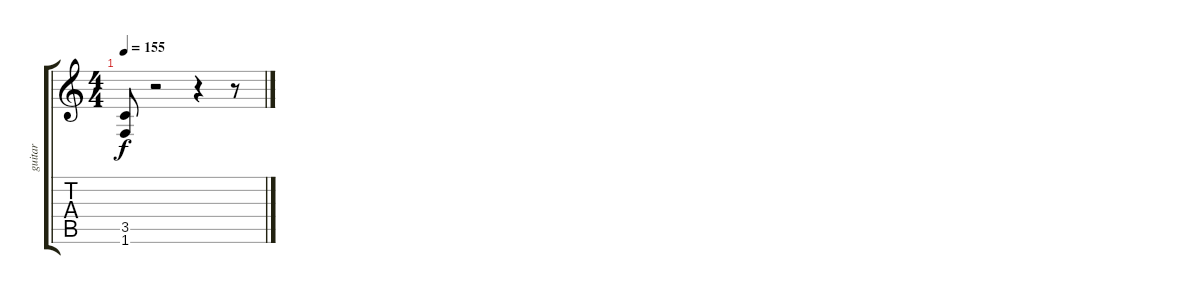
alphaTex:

\track ("guitar" "guitar") {instrument distortionguitar}
\staff {score tabs}
\tuning (E4 B3 G3 D3 A2 E2) {hide}
\ts (4 4)
\tempo 155
\clef g2
\ks c
(3.5 1.6).8{dy f} r.2 r.4 r.8
